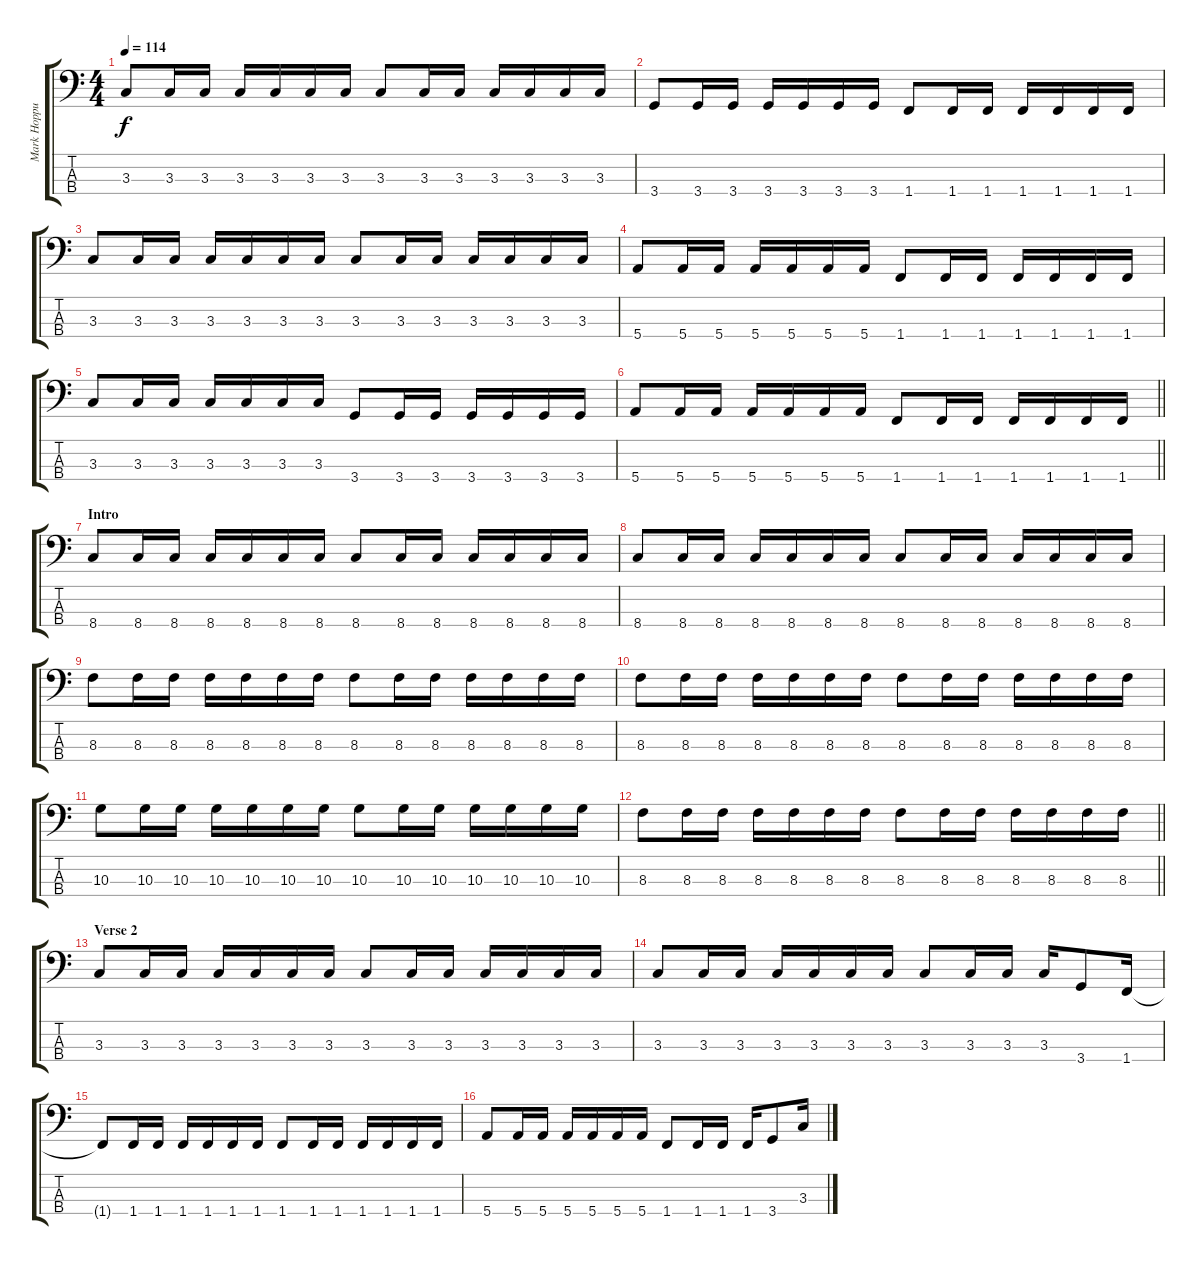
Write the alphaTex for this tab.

\track ("Mark Hoppus" "Mark Hoppu") {instrument electricbasspick}
\staff {score tabs}
\tuning (G2 D2 A1 E1) {hide}
\ts (4 4)
\tempo 114
\clef f4
\ks c
3.3.8{dy f} 3.3.16 3.3.16 3.3.16 3.3.16 3.3.16 3.3.16 3.3.8 3.3.16 3.3.16 3.3.16 3.3.16 3.3.16 3.3.16 |
3.4.8 3.4.16 3.4.16 3.4.16 3.4.16 3.4.16 3.4.16 1.4.8 1.4.16 1.4.16 1.4.16 1.4.16 1.4.16 1.4.16 |
3.3.8 3.3.16 3.3.16 3.3.16 3.3.16 3.3.16 3.3.16 3.3.8 3.3.16 3.3.16 3.3.16 3.3.16 3.3.16 3.3.16 |
5.4.8 5.4.16 5.4.16 5.4.16 5.4.16 5.4.16 5.4.16 1.4.8 1.4.16 1.4.16 1.4.16 1.4.16 1.4.16 1.4.16 |
3.3.8 3.3.16 3.3.16 3.3.16 3.3.16 3.3.16 3.3.16 3.4.8 3.4.16 3.4.16 3.4.16 3.4.16 3.4.16 3.4.16 |
\barLineRight lightlight
5.4.8 5.4.16 5.4.16 5.4.16 5.4.16 5.4.16 5.4.16 1.4.8 1.4.16 1.4.16 1.4.16 1.4.16 1.4.16 1.4.16 |
\section ("" "Intro")
8.4.8 8.4.16 8.4.16 8.4.16 8.4.16 8.4.16 8.4.16 8.4.8 8.4.16 8.4.16 8.4.16 8.4.16 8.4.16 8.4.16 |
8.4.8 8.4.16 8.4.16 8.4.16 8.4.16 8.4.16 8.4.16 8.4.8 8.4.16 8.4.16 8.4.16 8.4.16 8.4.16 8.4.16 |
8.3.8 8.3.16 8.3.16 8.3.16 8.3.16 8.3.16 8.3.16 8.3.8 8.3.16 8.3.16 8.3.16 8.3.16 8.3.16 8.3.16 |
8.3.8 8.3.16 8.3.16 8.3.16 8.3.16 8.3.16 8.3.16 8.3.8 8.3.16 8.3.16 8.3.16 8.3.16 8.3.16 8.3.16 |
10.3.8 10.3.16 10.3.16 10.3.16 10.3.16 10.3.16 10.3.16 10.3.8 10.3.16 10.3.16 10.3.16 10.3.16 10.3.16 10.3.16 |
\barLineRight lightlight
8.3.8 8.3.16 8.3.16 8.3.16 8.3.16 8.3.16 8.3.16 8.3.8 8.3.16 8.3.16 8.3.16 8.3.16 8.3.16 8.3.16 |
\section ("" "Verse 2")
3.3.8 3.3.16 3.3.16 3.3.16 3.3.16 3.3.16 3.3.16 3.3.8 3.3.16 3.3.16 3.3.16 3.3.16 3.3.16 3.3.16 |
3.3.8 3.3.16 3.3.16 3.3.16 3.3.16 3.3.16 3.3.16 3.3.8 3.3.16 3.3.16 3.3.16 3.4.8 1.4.16 |
1.4{t}.8 1.4.16 1.4.16 1.4.16 1.4.16 1.4.16 1.4.16 1.4.8 1.4.16 1.4.16 1.4.16 1.4.16 1.4.16 1.4.16 |
5.4.8 5.4.16 5.4.16 5.4.16 5.4.16 5.4.16 5.4.16 1.4.8 1.4.16 1.4.16 1.4.16 3.4.8 3.3.16
